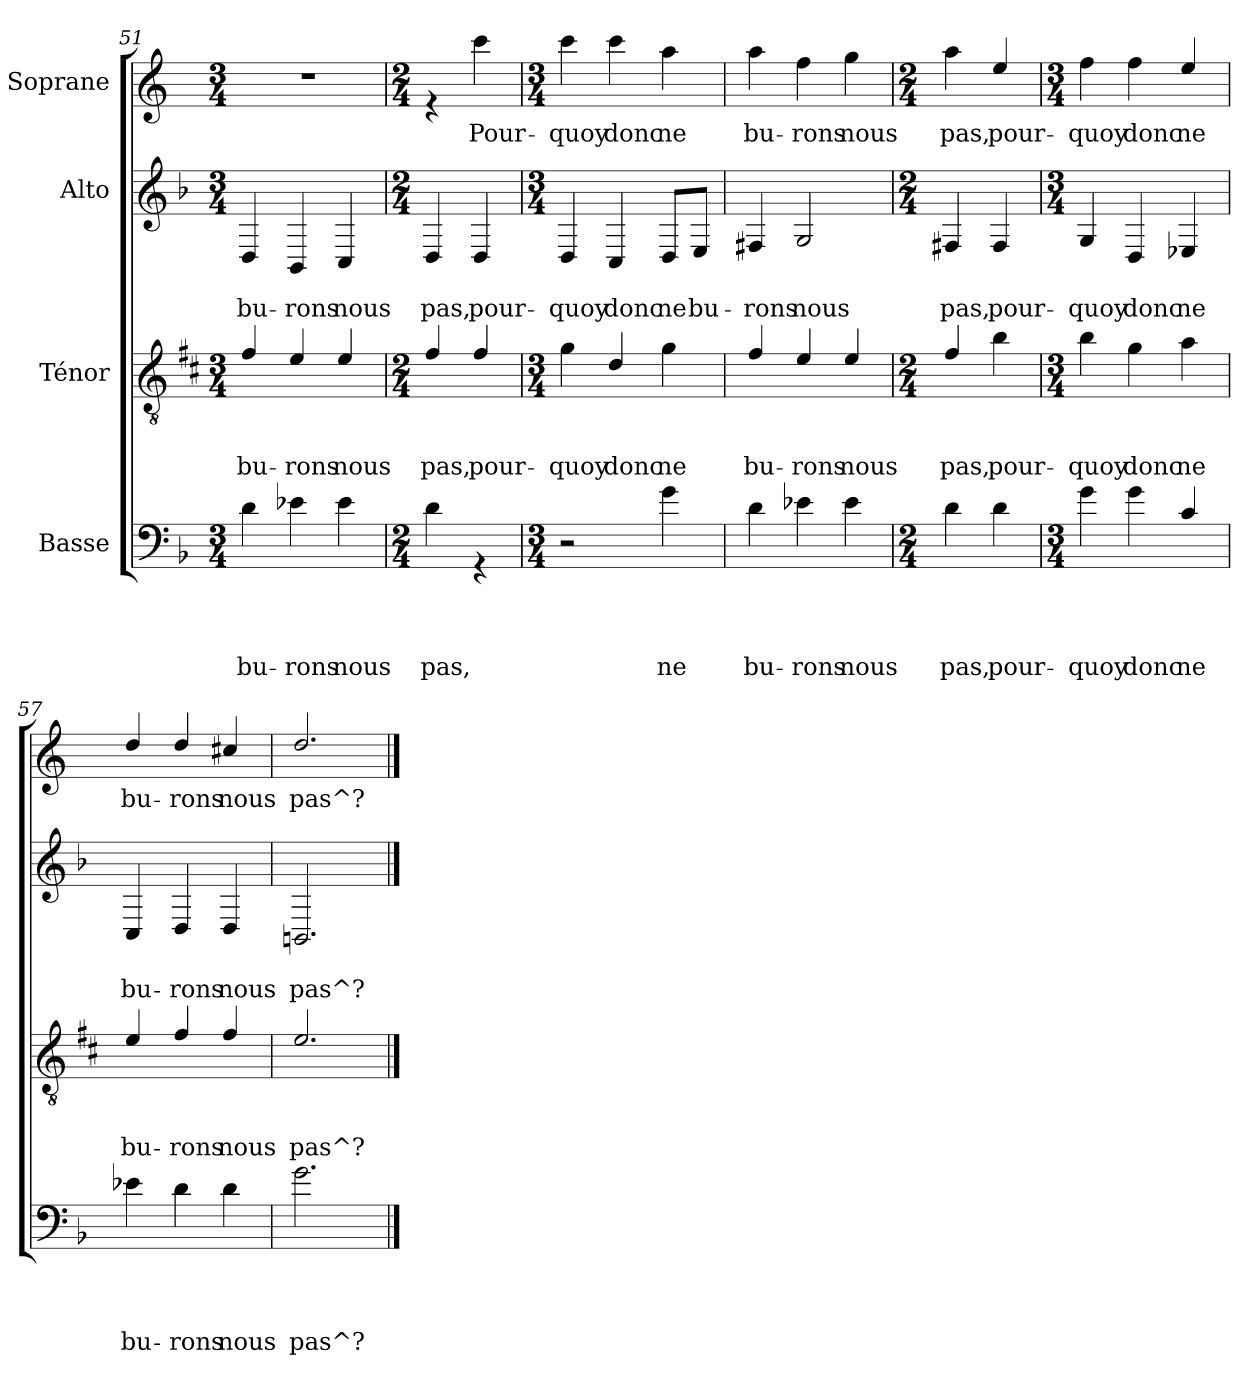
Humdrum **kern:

**kern	**text	**text	**text	**text	**kern	**text	**text	**text	**kern	**text	**text	**kern	**text
*part4	*part4	*part4	*part4	*part4	*part3	*part3	*part3	*part3	*part2	*part2	*part2	*part1	*part1
*staff4	*staff4	*staff4	*staff4	*staff4	*staff3	*staff3	*staff3	*staff3	*staff2	*staff2	*staff2	*staff1	*staff1
*I"Basse	*	*	*	*	*I"Ténor	*	*	*	*I"Alto	*	*	*I"Soprane	*
*clefF4	*	*	*	*	*clefGv2	*	*	*	*clefG2	*	*	*clefG2	*
*ITrd7c12	*	*	*	*	*ITrd5c9	*	*	*	*ITrd-7c-12	*	*	*ITrd4c7	*
*k[b-]	*	*	*	*	*k[b-]	*	*	*	*k[b-]	*	*	*k[b-]	*
*F:	*	*	*	*	*F:	*	*	*	*F:	*	*	*F:	*
*M3/4	*	*	*	*	*M3/4	*	*	*	*M3/4	*	*	*M3/4	*
=51	=51	=51	=51	=51	=51	=51	=51	=51	=51	=51	=51	=51	=51
!	!	!	!	!LO:LY:b	!	!	!	!LO:LY:b	!	!	!LO:LY:b	!	!
4D\	.	.	.	bu-	4A/	.	.	bu-	4d/	.	bu-	2.r	.
!	!	!	!	!LO:LY:b	!	!	!	!LO:LY:b	!	!	!LO:LY:b	!	!
4E-X\	.	.	.	-rons	4G/	.	.	-rons	4B-/	.	-rons	.	.
!	!	!	!	!LO:LY:b	!	!	!	!LO:LY:b	!	!	!LO:LY:b	!	!
4E-\	.	.	.	nous	4G/	.	.	nous	4c/	.	nous	.	.
=52	=52	=52	=52	=52	=52	=52	=52	=52	=52	=52	=52	=52	=52
*M2/4	*	*	*	*	*M2/4	*	*	*	*M2/4	*	*	*M2/4	*
!	!	!	!	!LO:LY:b	!	!	!	!LO:LY:b	!	!	!LO:LY:b	!	!
4D\	.	.	.	pas,	4A/	.	.	pas,	4d/	.	pas,	4re	.
!	!	!	!	!	!	!	!	!LO:LY:b	!	!	!LO:LY:b	!	!LO:LY:b
4rGG	.	.	.	.	4A/	.	.	pour-	4d/	.	pour-	4ff\	Pour-
!!LO:LB:g=z
=53	=53	=53	=53	=53	=53	=53	=53	=53	=53	=53	=53	=53	=53
*M3/4	*	*	*	*	*M3/4	*	*	*	*M3/4	*	*	*M3/4	*
!	!	!	!	!	!	!	!	!LO:LY:b	!	!	!LO:LY:b	!	!LO:LY:b
2r	.	.	.	.	4B-\	.	.	-quoy	4d/	.	-quoy	4ff\	-quoy
!	!	!	!	!	!	!	!	!LO:LY:b	!	!	!LO:LY:b	!	!LO:LY:b
.	.	.	.	.	4F/	.	.	donc	4c/	.	donc	4ff\	donc
!	!	!	!	!LO:LY:b	!	!	!	!LO:LY:b	!	!	!LO:LY:b	!	!LO:LY:b
4G\	.	.	.	ne	4B-\	.	.	ne	8d/L	.	ne	4dd\	ne
!	!	!	!	!	!	!	!	!	!	!	!LO:LY:b	!	!
.	.	.	.	.	.	.	.	.	8e/J	.	bu-	.	.
=54	=54	=54	=54	=54	=54	=54	=54	=54	=54	=54	=54	=54	=54
!	!	!	!	!LO:LY:b	!	!	!	!LO:LY:b	!	!	!LO:LY:b	!	!LO:LY:b
4D\	.	.	.	bu-	4A/	.	.	bu-	4f#X/	.	-rons	4dd\	bu-
!	!	!	!	!LO:LY:b	!	!	!	!LO:LY:b	!	!	!LO:LY:b	!	!LO:LY:b
4E-X\	.	.	.	-rons	4G/	.	.	-rons	2g/	.	nous	4b-\	-rons
!	!	!	!	!LO:LY:b	!	!	!	!LO:LY:b	!	!	!	!	!LO:LY:b
4E-\	.	.	.	nous	4G/	.	.	nous	.	.	.	4cc\	nous
=55	=55	=55	=55	=55	=55	=55	=55	=55	=55	=55	=55	=55	=55
*M2/4	*	*	*	*	*M2/4	*	*	*	*M2/4	*	*	*M2/4	*
!	!	!	!	!LO:LY:b	!	!	!	!LO:LY:b	!	!	!LO:LY:b	!	!LO:LY:b
4D\	.	.	.	pas,	4A/	.	.	pas,	4f#X/	.	pas,	4dd\	pas,
!	!	!	!	!LO:LY:b	!	!	!	!LO:LY:b	!	!	!LO:LY:b	!	!LO:LY:b
4D\	.	.	.	pour-	4d\	.	.	pour-	4f#/	.	pour-	4a/	pour-
=56	=56	=56	=56	=56	=56	=56	=56	=56	=56	=56	=56	=56	=56
*M3/4	*	*	*	*	*M3/4	*	*	*	*M3/4	*	*	*M3/4	*
!	!	!	!	!LO:LY:b	!	!	!	!LO:LY:b	!	!	!LO:LY:b	!	!LO:LY:b
4G\	.	.	.	-quoy	4d\	.	.	-quoy	4g/	.	-quoy	4b-\	-quoy
!	!	!	!	!LO:LY:b	!	!	!	!LO:LY:b	!	!	!LO:LY:b	!	!LO:LY:b
4G\	.	.	.	donc	4B-\	.	.	donc	4d/	.	donc	4b-\	donc
!	!	!	!	!LO:LY:b	!	!	!	!LO:LY:b	!	!	!LO:LY:b	!	!LO:LY:b
4C/	.	.	.	ne	4c\	.	.	ne	4e-X/	.	ne	4a/	ne
=57	=57	=57	=57	=57	=57	=57	=57	=57	=57	=57	=57	=57	=57
!	!	!	!	!LO:LY:b	!	!	!	!LO:LY:b	!	!	!LO:LY:b	!	!LO:LY:b
4E-X\	.	.	.	bu-	4G/	.	.	bu-	4c/	.	bu-	4g/	bu-
!	!	!	!	!LO:LY:b	!	!	!	!LO:LY:b	!	!	!LO:LY:b	!	!LO:LY:b
4D\	.	.	.	-rons	4A/	.	.	-rons	4d/	.	-rons	4g/	-rons
!	!	!	!	!LO:LY:b	!	!	!	!LO:LY:b	!	!	!LO:LY:b	!	!LO:LY:b
4D\	.	.	.	nous	4A/	.	.	nous	4d/	.	nous	4f#X/	nous
=58	=58	=58	=58	=58	=58	=58	=58	=58	=58	=58	=58	=58	=58
!	!	!	!	!LO:LY:b	!	!	!	!LO:LY:b	!	!	!LO:LY:b	!	!LO:LY:b
2.G\	.	.	.	pas^?	2.G/	.	.	pas^?	2.Bn/	.	pas^?	2.g/	pas^?
==	==	==	==	==	==	==	==	==	==	==	==	==	==
*-	*-	*-	*-	*-	*-	*-	*-	*-	*-	*-	*-	*-	*-
